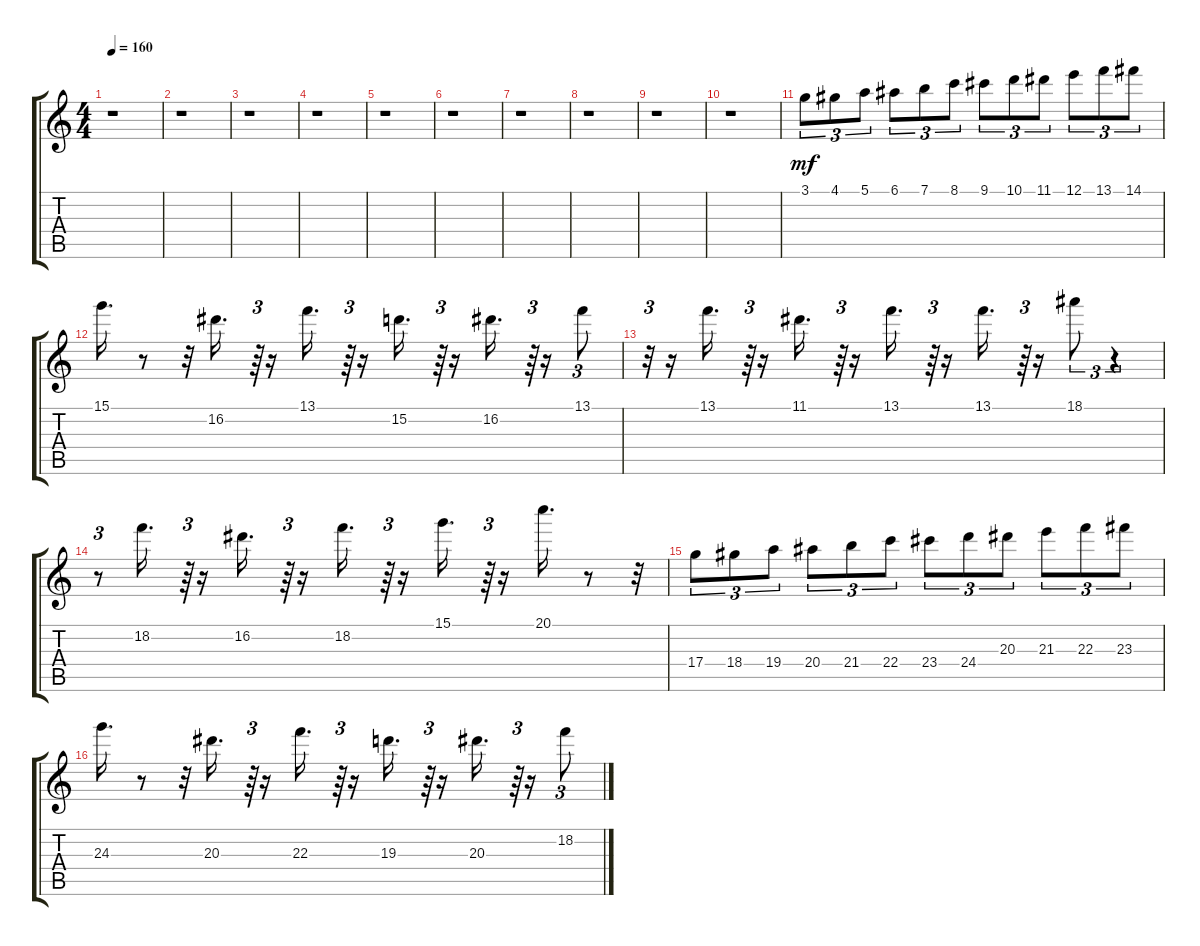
\track "" {instrument electricguitarmuted}
\staff {score tabs}
\tuning (E4 B3 G3 D3 A2 E2) {hide}
\ts (4 4)
\tempo 160
\clef g2
\ks c
r.1{dy mf} |
r.1 |
r.1 |
r.1 |
r.1 |
r.1 |
r.1 |
r.1 |
r.1 |
r.1 |
3.1.8{tu (3 2)} 4.1.8{tu (3 2)} 5.1.8{tu (3 2)} 6.1.8{tu (3 2)} 7.1.8{tu (3 2)} 8.1.8{tu (3 2)} 9.1.8{tu (3 2)} 10.1.8{tu (3 2)} 11.1.8{tu (3 2)} 12.1.8{tu (3 2)} 13.1.8{tu (3 2)} 14.1.8{tu (3 2)} |
15.1.16{d} r.8 r.32 16.2.16{d} r.64{tu (3 2)} r.16 13.1.16{d} r.64{tu (3 2)} r.16 15.2.16{d} r.64{tu (3 2)} r.16 16.2.16{d} r.64{tu (3 2)} r.16 13.1.8{tu (3 2)} |
r.32{tu (3 2)} r.16 13.1.16{d} r.64{tu (3 2)} r.16 11.1.16{d} r.64{tu (3 2)} r.16 13.1.16{d} r.64{tu (3 2)} r.16 13.1.16{d} r.64{tu (3 2)} r.16 18.1.8{tu (3 2)} r.4{tu (3 2)} |
r.8{tu (3 2)} 18.2.16{d} r.64{tu (3 2)} r.16 16.2.16{d} r.64{tu (3 2)} r.16 18.2.16{d} r.64{tu (3 2)} r.16 15.1.16{d} r.64{tu (3 2)} r.16 20.1.16{d} r.8 r.32 |
17.4.8{tu (3 2)} 18.4.8{tu (3 2)} 19.4.8{tu (3 2)} 20.4.8{tu (3 2)} 21.4.8{tu (3 2)} 22.4.8{tu (3 2)} 23.4.8{tu (3 2)} 24.4.8{tu (3 2)} 20.3.8{tu (3 2)} 21.3.8{tu (3 2)} 22.3.8{tu (3 2)} 23.3.8{tu (3 2)} |
24.3.16{d} r.8 r.32 20.3.16{d} r.64{tu (3 2)} r.16 22.3.16{d} r.64{tu (3 2)} r.16 19.3.16{d} r.64{tu (3 2)} r.16 20.3.16{d} r.64{tu (3 2)} r.16 18.2.8{tu (3 2)}
